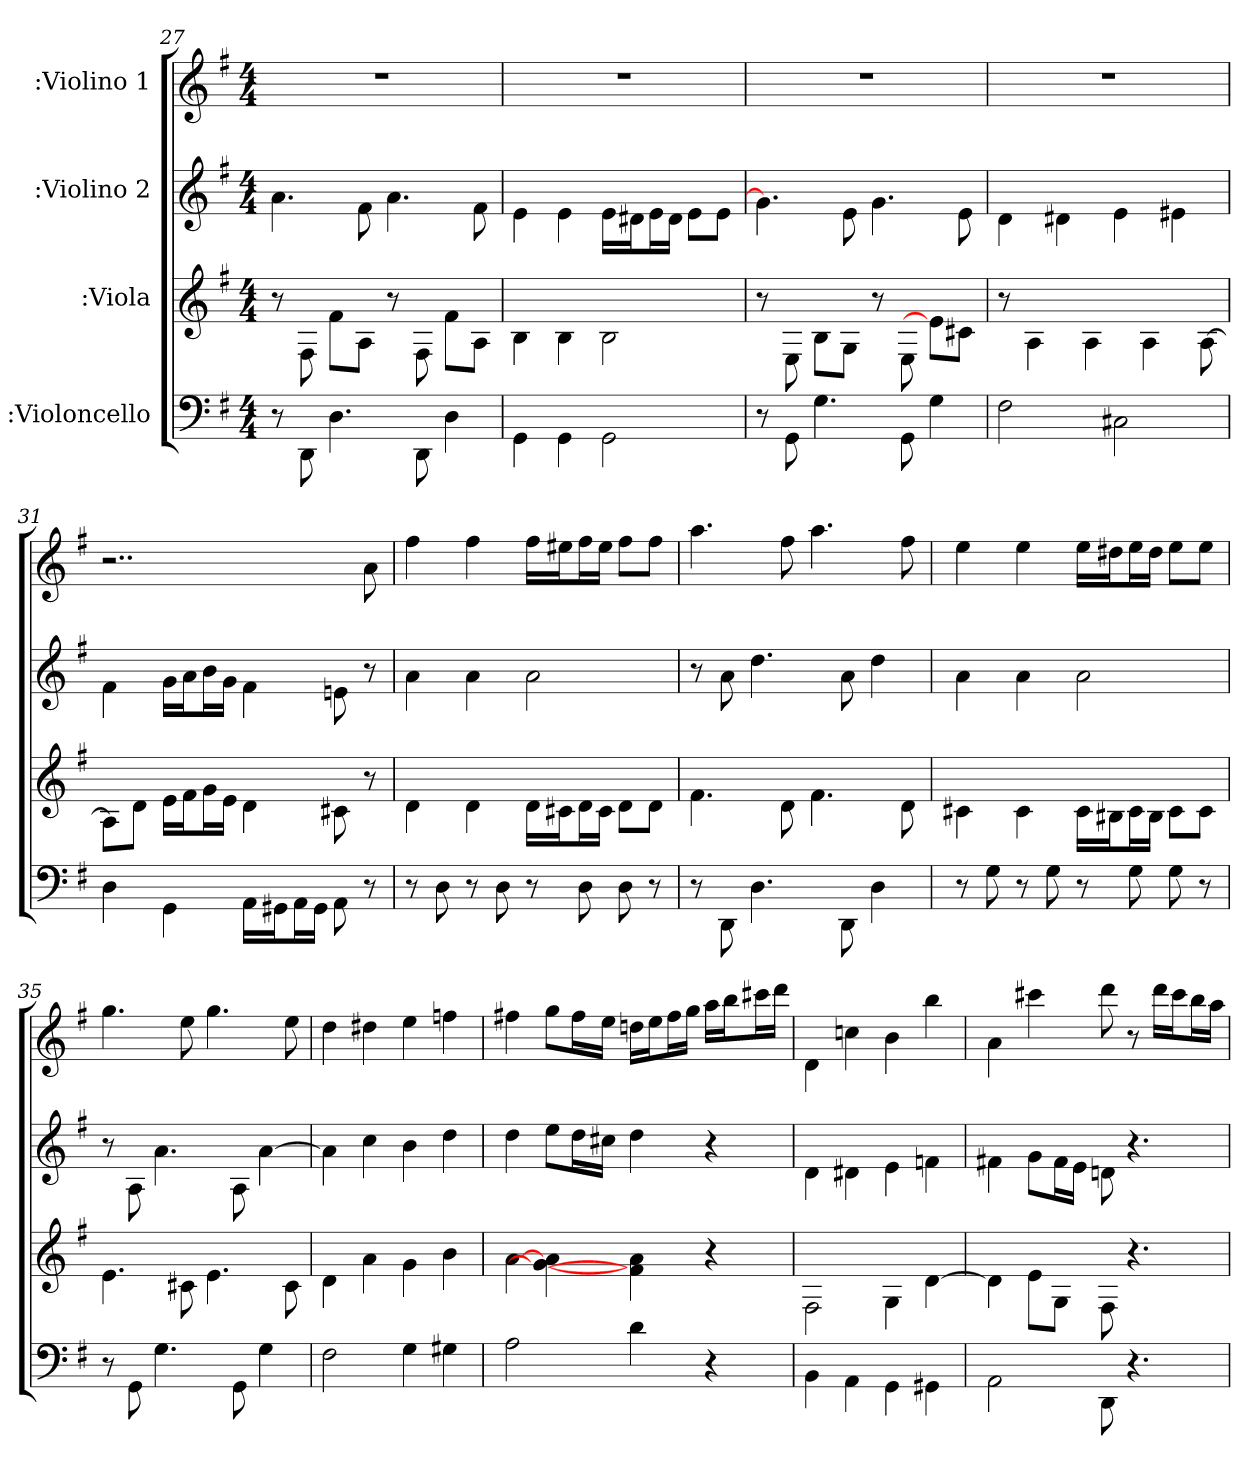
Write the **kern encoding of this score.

**kern	**kern	**kern	**kern
*part4	*part3	*part2	*part1
*staff4	*staff3	*staff2	*staff1
*I":Violoncello	*I":Viola	*I":Violino 2	*I":Violino 1
*k[f#]	*k[f#]	*k[f#]	*k[f#]
*G:	*G:	*G:	*G:
*M4/4	*M4/4	*M4/4	*M4/4
=27	=27	=27	=27
8r	8r	4.a\	1r
8DD\	8F#\	.	.
4.D\	8f#\L	.	.
.	8A\J	8f#\	.
.	8r	4.a\	.
8DD\	8F#\	.	.
4D\	8f#\L	.	.
.	8A\J	8f#\	.
=28	=28	=28	=28
4GG\	4B\	4e\	1r
4GG\	4B\	4e\	.
2GG\	2B\	16e\LL	.
.	.	16d#X\J	.
.	.	16e\L	.
.	.	16d#\JJ	.
.	.	8e\L	.
.	.	8e\J	.
=29	=29	=29	=29
8r	8r	4.g\]	1r
8GG\	8E\	.	.
4.G\	8B\L	.	.
.	8G\J	8e\	.
.	8r	4.g\	.
8GG\	8E\	.	.
4G\	8e\L]	.	.
.	8c#X\J	8e\	.
=30	=30	=30	=30
2F#\	8r	4d\	1r
.	4A\	.	.
.	.	4d#X\	.
.	4A\	.	.
2C#X\	.	4e\	.
.	4A\	.	.
.	.	4e#X\	.
.	[8A\	.	.
=31	=31	=31	=31
4D\	8A\L]	4f#\	2..r
.	8d\J	.	.
4GG\	16e\LL	16g\LL	.
.	16f#\J	16a\J	.
.	16g\L	16b\L	.
.	16e\JJ	16g\JJ	.
16AA\LL	4d\	4f#\	.
16GG#X\J	.	.	.
16AA\L	.	.	.
16GG#\JJ	.	.	.
8AA\	8c#X\	8en\	.
8r	8r	8r	8a\
=32	=32	=32	=32
8r	4d\	4a\	4ff#\
8D\	.	.	.
8r	4d\	4a\	4ff#\
8D\	.	.	.
8r	16d\LL	2a\	16ff#\LL
.	16c#X\J	.	16ee#X\J
8D\	16d\L	.	16ff#\L
.	16c#\JJ	.	16ee#\JJ
8D\	8d\L	.	8ff#\L
8r	8d\J	.	8ff#\J
=33	=33	=33	=33
8r	4.f#\	8r	4.aa\
8DD\	.	8a\	.
4.D\	.	4.dd\	.
.	8d\	.	8ff#\
.	4.f#\	.	4.aa\
8DD\	.	8a\	.
4D\	.	4dd\	.
.	8d\	.	8ff#\
=34	=34	=34	=34
8r	4c#X\	4a\	4ee\
8G\	.	.	.
8r	4c#\	4a\	4ee\
8G\	.	.	.
8r	16c#\LL	2a\	16ee\LL
.	16B#X\J	.	16dd#X\J
8G\	16c#\L	.	16ee\L
.	16B#\JJ	.	16dd#\JJ
8G\	8c#\L	.	8ee\L
8r	8c#\J	.	8ee\J
=35	=35	=35	=35
8r	4.e\	8r	4.gg\
8GG\	.	8A\	.
4.G\	.	4.a\	.
.	8c#X\	.	8ee\
.	4.e\	.	4.gg\
8GG\	.	8A\	.
4G\	.	[4a\	.
.	8c#\	.	8ee\
=36	=36	=36	=36
2F#\	4d\	4a\]	4dd\
.	4a\	4cc\	4dd#X\
4G\	4g\	4b\	4ee\
4G#X\	4b\	4dd\	4ffn\
=37	=37	=37	=37
2A\	[4a\	4dd\	4ff#X\
.	4a\ 4g\_	8ee\L	8gg\L
.	.	16dd\L	16ff#\L
.	.	16cc#X\JJ	16ee\JJ
4d\	4a\ 4f#\]	4dd\	16ddn\LL
.	.	.	16ee\J
.	.	.	16ff#\L
.	.	.	16gg\JJ
4r	4r	4r	16aa\LL
.	.	.	16bb\J
.	.	.	16ccc#X\L
.	.	.	16ddd\JJ
=38	=38	=38	=38
4BB\	2F#\	4d\	4d\
4AA\	.	4d#X\	4ccn\
4GG\	4G\	4e\	4b\
4GG#X\	[4d\	4fn\	4bb\
=39	=39	=39	=39
2AA\	4d\]	4f#X\	4a\
.	8e\L	8g\L	4ccc#X\
.	8G\J	16f#\L	.
.	.	16e\JJ	.
8DD\	8F#\	8dn\	8ddd\
4.r	4.r	4.r	8r
.	.	.	16ddd\LL
.	.	.	16ccc#\J
.	.	.	16bb\L
.	.	.	16aa\JJ
=	=	=	=
*-	*-	*-	*-
